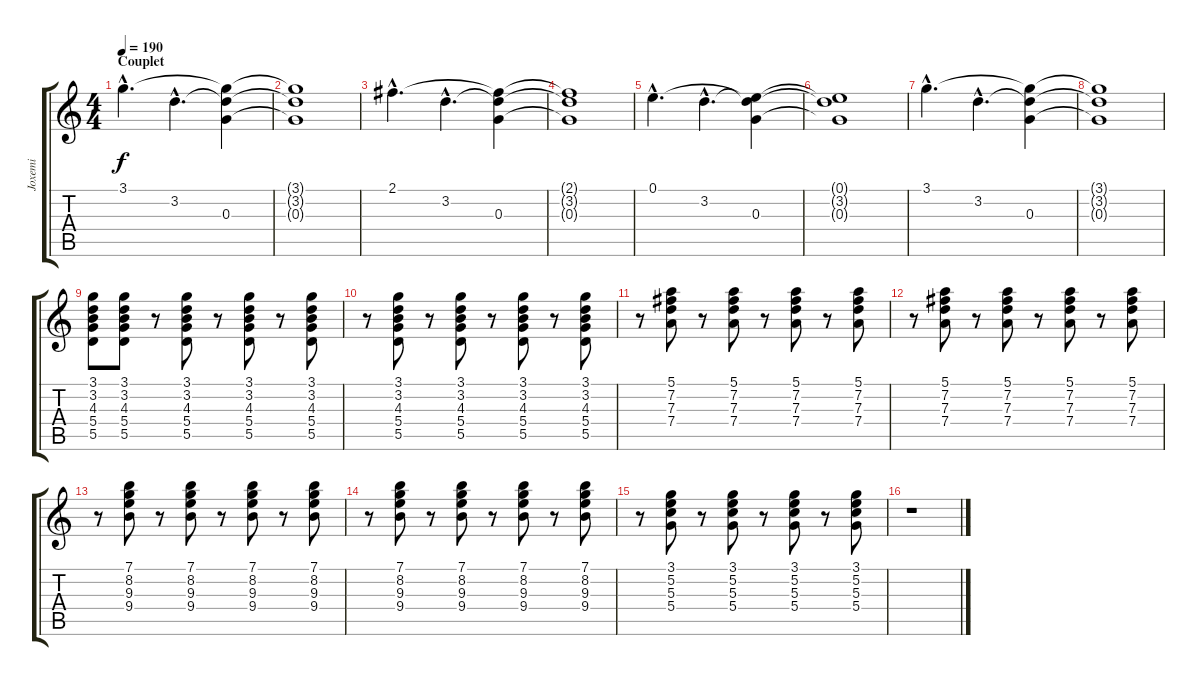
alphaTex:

\track ("Joxemi" "Joxemi") {instrument distortionguitar}
\staff {score tabs}
\tuning (E4 B3 G3 D3 A2 E2) {hide}
\ts (4 4)
\section ("" "Couplet")
\tempo 190
\clef g2
\ks c
3.1{hac}.4{d dy f balance 0 instrument electricguitarclean} 3.2{hac}.4{d} (3.1{t} 3.2{t} 0.3).4 |
(3.1{t} 3.2{t} 0.3{t}).1 |
2.1{hac}.4{d} 3.2{hac}.4{d} (2.1{t} 3.2{t} 0.3).4 |
(2.1{t} 3.2{t} 0.3{t}).1 |
0.1{hac}.4{d} 3.2{hac}.4{d} (0.1{t} 3.2{t} 0.3).4 |
(0.1{t} 3.2{t} 0.3{t}).1 |
3.1{hac}.4{d} 3.2{hac}.4{d} (3.1{t} 3.2{t} 0.3).4 |
(3.1{t} 3.2{t} 0.3{t}).1 |
(3.1 3.2 4.3 5.4 5.5).8{volume 9 balance 8 instrument electricguitarjazz} (3.1 3.2 4.3 5.4 5.5).8 r.8 (3.1 3.2 4.3 5.4 5.5).8 r.8 (3.1 3.2 4.3 5.4 5.5).8 r.8 (3.1 3.2 4.3 5.4 5.5).8 |
r.8 (3.1 3.2 4.3 5.4 5.5).8 r.8 (3.1 3.2 4.3 5.4 5.5).8 r.8 (3.1 3.2 4.3 5.4 5.5).8 r.8 (3.1 3.2 4.3 5.4 5.5).8 |
r.8 (5.1 7.2 7.3 7.4).8 r.8 (5.1 7.2 7.3 7.4).8 r.8 (5.1 7.2 7.3 7.4).8 r.8 (5.1 7.2 7.3 7.4).8 |
r.8 (5.1 7.2 7.3 7.4).8 r.8 (5.1 7.2 7.3 7.4).8 r.8 (5.1 7.2 7.3 7.4).8 r.8 (5.1 7.2 7.3 7.4).8 |
r.8 (7.1 8.2 9.3 9.4).8 r.8 (7.1 8.2 9.3 9.4).8 r.8 (7.1 8.2 9.3 9.4).8 r.8 (7.1 8.2 9.3 9.4).8 |
r.8 (7.1 8.2 9.3 9.4).8 r.8 (7.1 8.2 9.3 9.4).8 r.8 (7.1 8.2 9.3 9.4).8 r.8 (7.1 8.2 9.3 9.4).8 |
r.8 (3.1 5.2 5.3 5.4).8 r.8 (3.1 5.2 5.3 5.4).8 r.8 (3.1 5.2 5.3 5.4).8 r.8 (3.1 5.2 5.3 5.4).8 |
r.1
